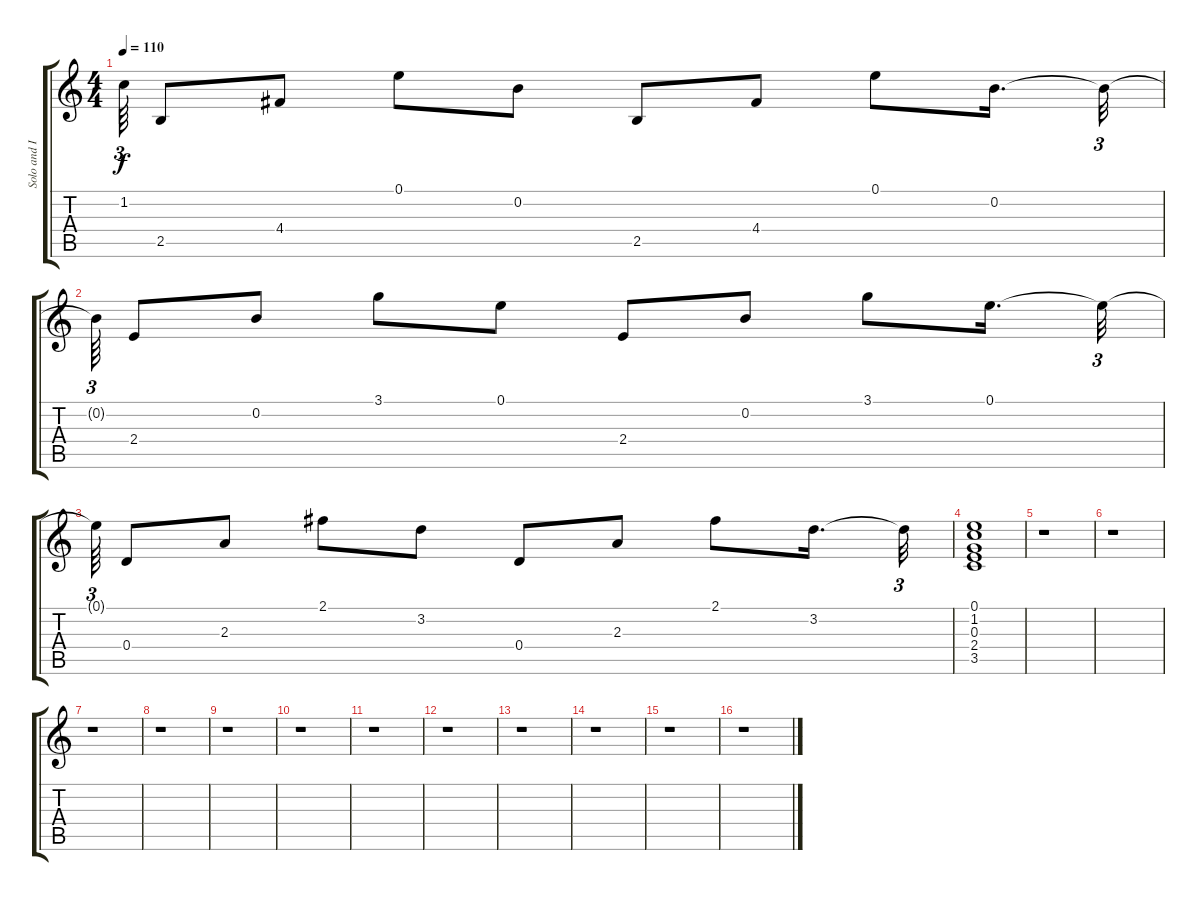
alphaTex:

\track ("Solo and Interlude" "Solo and I") {instrument overdrivenguitar}
\staff {score tabs}
\tuning (E4 B3 G3 D3 A2 E2) {hide}
\ts (4 4)
\tempo 110
\clef g2
\ks c
1.2{t}.64{tu (3 2) dy f} 2.5.8 4.4.8 0.1.8 0.2.8 2.5.8 4.4.8 0.1.8 0.2.16{d} 0.2{t}.32{tu (3 2)} |
0.2{t}.64{tu (3 2)} 2.4.8 0.2.8 3.1.8 0.1.8 2.4.8 0.2.8 3.1.8 0.1.16{d} 0.1{t}.32{tu (3 2)} |
0.1{t}.64{tu (3 2)} 0.4.8 2.3.8 2.1.8 3.2.8 0.4.8 2.3.8 2.1.8 3.2.16{d} 3.2{t}.32{tu (3 2)} |
(0.1 1.2 0.3 2.4 3.5).1 |
r.1 |
r.1 |
r.1 |
r.1 |
r.1 |
r.1 |
r.1 |
r.1 |
r.1 |
r.1 |
r.1 |
r.1
